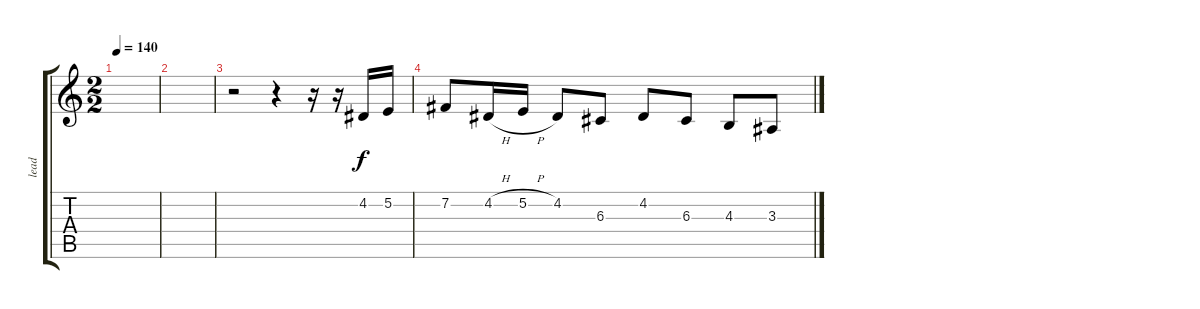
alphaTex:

\track ("lead" "lead") {instrument violin}
\staff {score tabs}
\tuning (E4 B3 G3 D3 A2 E2) {hide}
\ts (2 2)
\tempo 140
\clef g2
\ks c
|
|
r.2 r.4 r.16 r.16 4.2.16 5.2.16 |
7.2.8 4.2{h}.16 5.2{h}.16 4.2.8 6.3.8 4.2.8 6.3.8 4.3.8 3.3.8
